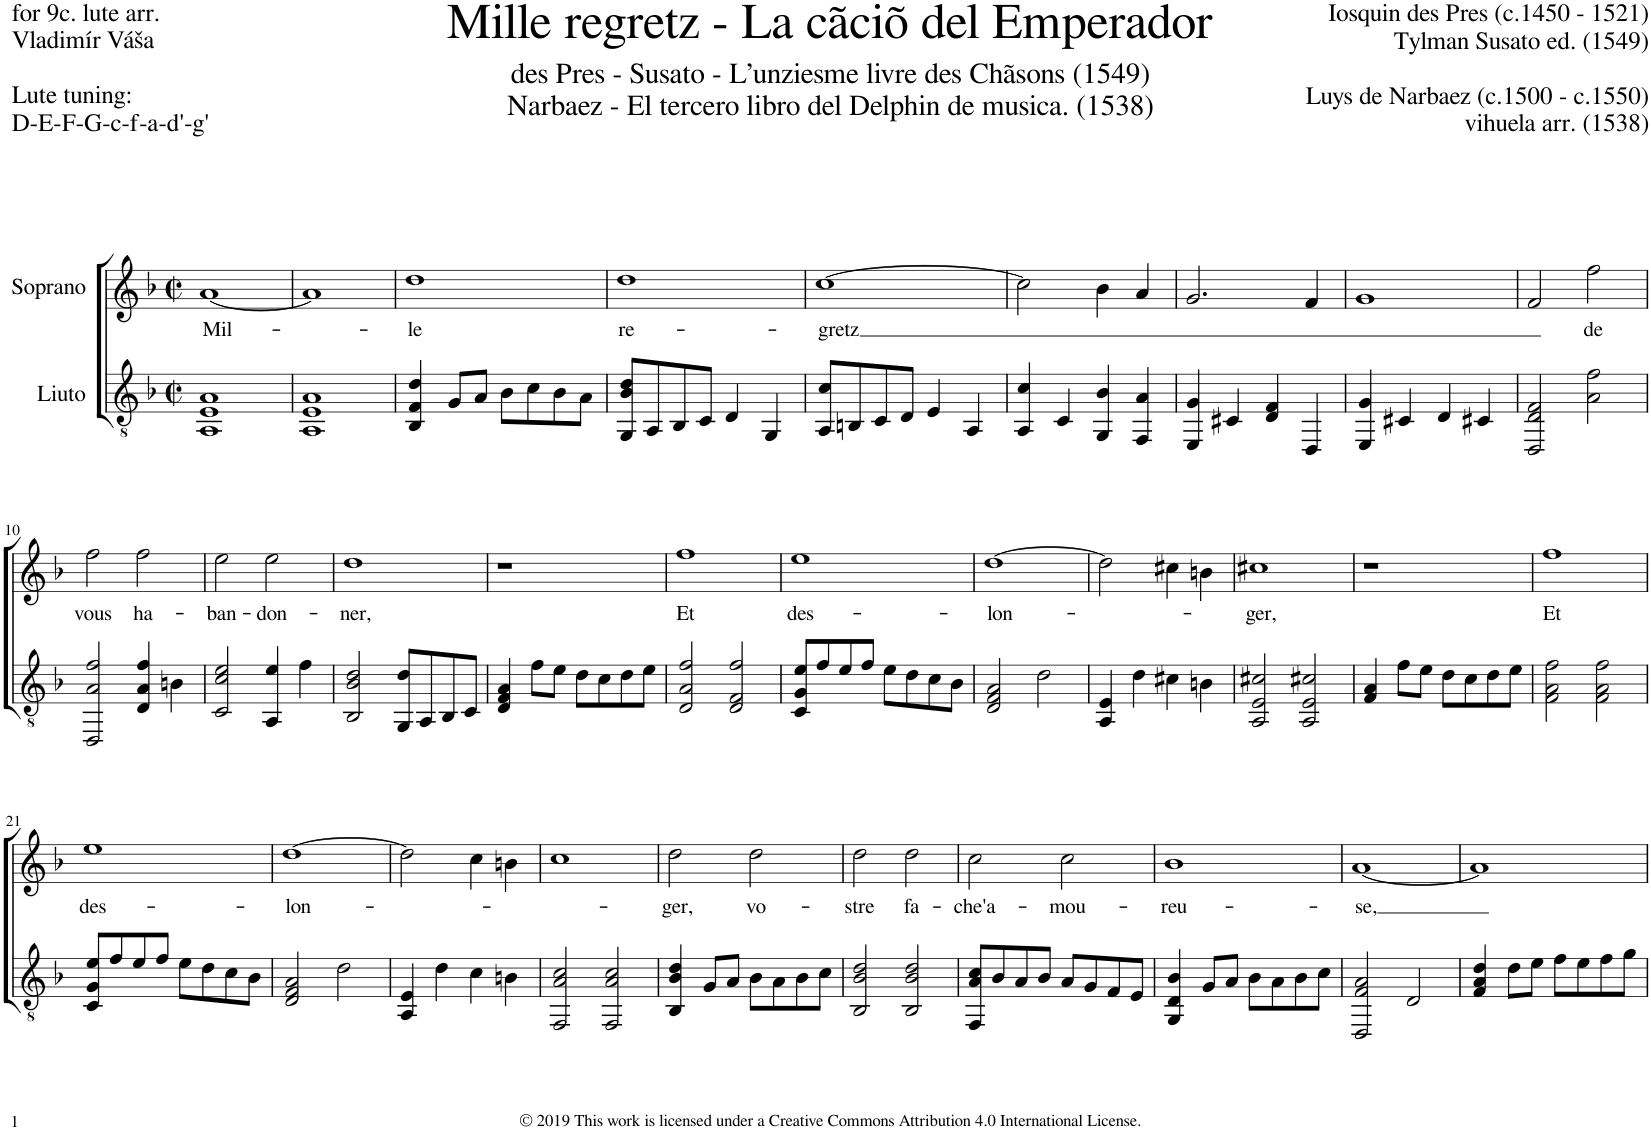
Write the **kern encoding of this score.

**kern	**kern	**text
*part2	*part1	*part1
*staff2	*staff1	*staff1
*I"Liuto	*I"Soprano	*
*clefGv2	*clefG2	*
*k[b-]	*k[b-]	*
*M2/2	*M2/2	*
*met(c|)	*met(c|)	*
=1	=1	=1
!	!	!LO:LY:b
1AA 1E 1A	[1a	Mil-
=2	=2	=2
1AA 1E 1A	1a]	.
=3	=3	=3
!	!	!LO:LY:b
4BB-/ 4F/ 4d/	1dd	-le
8G/L	.	.
8A/J	.	.
8B-\L	.	.
8c\	.	.
8B-\	.	.
8A\J	.	.
=4	=4	=4
!	!	!LO:LY:b
8GG/ 8B-/ 8d/L	1dd	re-
8AA/	.	.
8BB-/	.	.
8C/J	.	.
4D/	.	.
4GG/	.	.
=5	=5	=5
!	!	!LO:LY:b
8AA/ 8c/L	[1cc	-gretz
8BBn/	.	.
8C/	.	.
8D/J	.	.
4E/	.	.
4AA/	.	.
=6	=6	=6
4AA/ 4c/	2cc\]	.
4C/	.	.
4GG/ 4B-/	4b-\	.
4FF/ 4A/	4a/	.
=7	=7	=7
4EE/ 4G/	2.g/	.
4C#X/	.	.
4D/ 4F/	.	.
4DD/	4f/	.
=8	=8	=8
4EE/ 4G/	1g	.
4C#X/	.	.
4D/	.	.
4C#X/	.	.
=9	=9	=9
2DD/ 2D/ 2F/	2f/	.
!	!	!LO:LY:b
2A\ 2f\	2ff\	de
!!LO:LB:g=z
=10	=10	=10
!	!	!LO:LY:b
2DD/ 2A/ 2f/	2ff\	vous
!	!	!LO:LY:b
4D/ 4A/ 4f/	2ff\	ha-
4Bn\	.	.
=11	=11	=11
!	!	!LO:LY:b
2C/ 2c/ 2e/	2ee\	-ban-
!	!	!LO:LY:b
4AA/ 4e/	2ee\	-don-
4f\	.	.
=12	=12	=12
!	!	!LO:LY:b
2BB-/ 2B-/ 2d/	1dd	-ner,
8GG/ 8d/L	.	.
8AA/	.	.
8BB-/	.	.
8C/J	.	.
=13	=13	=13
4D/ 4F/ 4A/	1r	.
8f\L	.	.
8e\J	.	.
8d\L	.	.
8c\	.	.
8d\	.	.
8e\J	.	.
=14	=14	=14
!	!	!LO:LY:b
2D/ 2A/ 2f/	1ff	Et
2D/ 2F/ 2f/	.	.
=15	=15	=15
!	!	!LO:LY:b
8C/ 8G/ 8e/L	1ee	des-
8f/	.	.
8e/	.	.
8f/J	.	.
8e\L	.	.
8d\	.	.
8c\	.	.
8B-\J	.	.
=16	=16	=16
!	!	!LO:LY:b
2D/ 2F/ 2A/	[1dd	-lon-
2d\	.	.
=17	=17	=17
4AA/ 4E/	2dd\]	.
4d\	.	.
4c#X\	4cc#X\	.
4Bn\	4bn\	.
=18	=18	=18
!	!	!LO:LY:b
2AA/ 2E/ 2c#X/	1cc#X	-ger,
2AA/ 2E/ 2c#X/	.	.
=19	=19	=19
4F/ 4A/	1r	.
8f\L	.	.
8e\J	.	.
8d\L	.	.
8c\	.	.
8d\	.	.
8e\J	.	.
=20	=20	=20
!	!	!LO:LY:b
2F\ 2A\ 2f\	1ff	Et
2F\ 2A\ 2f\	.	.
!!LO:LB:g=z
=21	=21	=21
!	!	!LO:LY:b
8C/ 8G/ 8e/L	1ee	des-
8f/	.	.
8e/	.	.
8f/J	.	.
8e\L	.	.
8d\	.	.
8c\	.	.
8B-\J	.	.
=22	=22	=22
!	!	!LO:LY:b
2D/ 2F/ 2A/	[1dd	-lon-
2d\	.	.
=23	=23	=23
4AA/ 4E/	2dd\]	.
4d\	.	.
4c\	4cc\	.
4Bn\	4bn\	.
=24	=24	=24
2FF/ 2A/ 2c/	1cc	.
2FF/ 2A/ 2c/	.	.
=25	=25	=25
!	!	!LO:LY:b
4BB-/ 4B-/ 4d/	2dd\	-ger,
8G/L	.	.
8A/J	.	.
!	!	!LO:LY:b
8B-\L	2dd\	vo-
8A\	.	.
8B-\	.	.
8c\J	.	.
=26	=26	=26
!	!	!LO:LY:b
2BB-/ 2B-/ 2d/	2dd\	-stre
!	!	!LO:LY:b
2BB-/ 2B-/ 2d/	2dd\	fa-
=27	=27	=27
!	!	!LO:LY:b
8FF/ 8A/ 8c/L	2cc\	-che'a-
8B-/	.	.
8A/	.	.
8B-/J	.	.
!	!	!LO:LY:b
8A/L	2cc\	-mou-
8G/	.	.
8F/	.	.
8E/J	.	.
=28	=28	=28
!	!	!LO:LY:b
4GG/ 4D/ 4B-/	1b-	-reu-
8G/L	.	.
8A/J	.	.
8B-\L	.	.
8A\	.	.
8B-\	.	.
8c\J	.	.
=29	=29	=29
!	!	!LO:LY:b
2DD/ 2F/ 2A/	[1a	-se,
2D/	.	.
=30	=30	=30
4F/ 4A/ 4d/	1a]	.
8d\L	.	.
8e\J	.	.
8f\L	.	.
8e\	.	.
8f\	.	.
8g\J	.	.
=	=	=
*-	*-	*-
